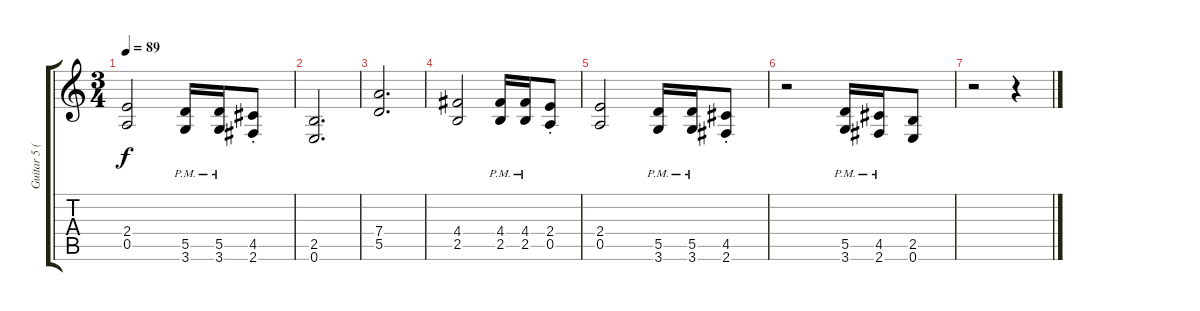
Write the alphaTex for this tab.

\track ("Guitar 5 (Distortion)" "Guitar 5 (") {instrument distortionguitar}
\staff {score tabs}
\tuning (E4 B3 G3 D3 A2 E2) {hide}
\ts (3 4)
\tempo 89
\clef g2
\ks c
(2.4 0.5).2{dy f} (5.5{pm} 3.6{pm}).16 (5.5{pm} 3.6{pm}).16 (4.5{st} 2.6{st}).8 |
(2.5 0.6).2{d} |
(7.4 5.5).2{d} |
(4.4 2.5).2 (4.4{pm} 2.5{pm}).16 (4.4{pm} 2.5{pm}).16 (2.4{st} 0.5{st}).8 |
(2.4 0.5).2 (5.5{pm} 3.6{pm}).16 (5.5{pm} 3.6{pm}).16 (4.5{st} 2.6{st}).8 |
r.2 (5.5{pm} 3.6{pm}).16 (4.5{pm} 2.6{pm}).16 (2.5 0.6).8 |
r.2 r.4
